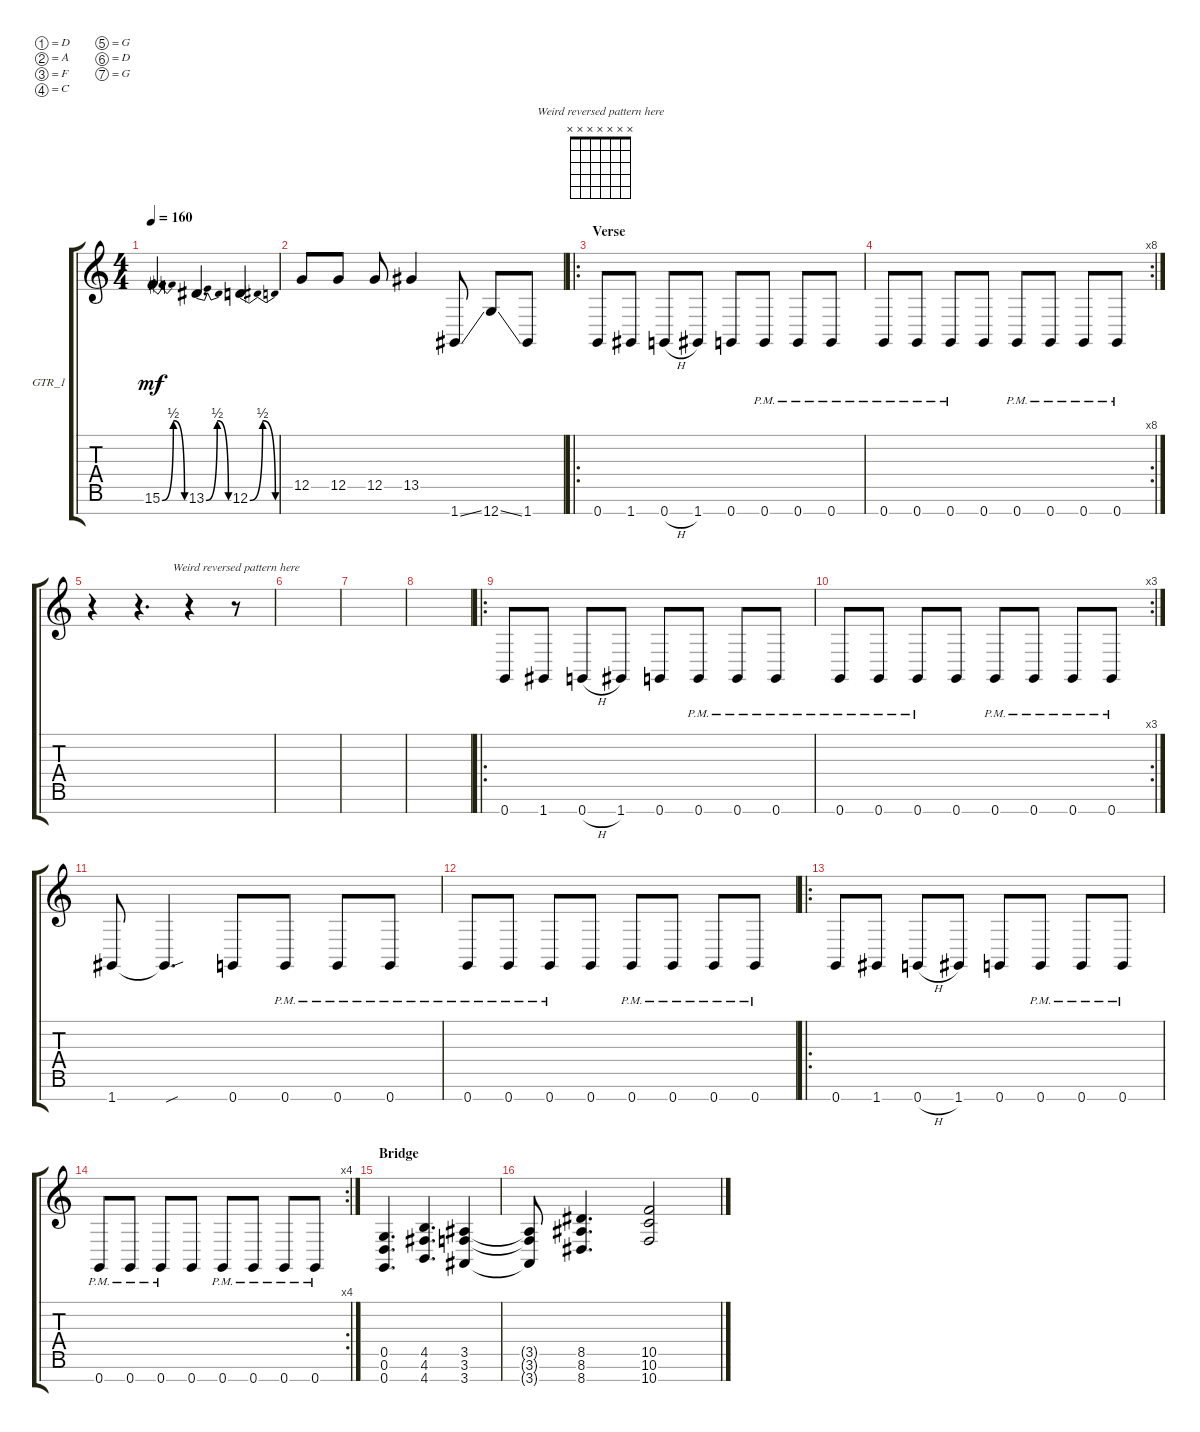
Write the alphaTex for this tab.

\defaultSystemsLayout 4
\bracketExtendMode groupsimilarinstruments
\firstSystemTrackNameOrientation horizontal
\otherSystemsTrackNameOrientation horizontal
\track ("GTR_1" "GTR_1") {instrument distortionguitar}
\staff {score tabs}
\tuning (D4 A3 F3 C3 G2 D2 G1)
\chord ("Weird reversed pattern here" x x x x x x x)
\ts (4 4)
\tempo 160
\clef g2
\ks c
15.6{be (bendrelease 0 0 26.4 2 36 2 59.4 0)}.4{d dy mf} 13.6{be (bendrelease 0 0 28.2 2 45 2 59.4 0)}.4{d} 12.6{be (bendrelease 0 0 17.4 2 45.6 2 59.4 0)}.4 |
12.5.8 12.5.8 12.5.8 13.5.4 1.7{ss}.8 12.7{ss}.8 1.7.8 |
\ro
\section ("" "Verse")
0.7.8 1.7.8 0.7{h}.8 1.7.8 0.7.8 0.7{pm}.8 0.7{pm}.8 0.7{pm}.8 |
\rc 8
0.7{pm}.8 0.7{pm}.8 0.7{pm}.8 0.7.8 0.7{pm}.8 0.7{pm}.8 0.7{pm}.8 0.7{pm}.8 |
r.4 r.4{d} r.4 r.8{ch "Weird reversed pattern here"} |
|
|
|
\ro
0.7.8 1.7.8 0.7{h}.8 1.7.8 0.7.8 0.7{pm}.8 0.7{pm}.8 0.7{pm}.8 |
\rc 3
0.7{pm}.8 0.7{pm}.8 0.7{pm}.8 0.7.8 0.7{pm}.8 0.7{pm}.8 0.7{pm}.8 0.7{pm}.8 |
1.7.8 1.7{sou t}.4{d} 0.7.8 0.7{pm}.8 0.7{pm}.8 0.7{pm}.8 |
0.7{pm}.8 0.7{pm}.8 0.7{pm}.8 0.7.8 0.7{pm}.8 0.7{pm}.8 0.7{pm}.8 0.7{pm}.8 |
\ro
0.7.8 1.7.8 0.7{h}.8 1.7.8 0.7.8 0.7{pm}.8 0.7{pm}.8 0.7{pm}.8 |
\rc 4
0.7{pm}.8 0.7{pm}.8 0.7{pm}.8 0.7.8 0.7{pm}.8 0.7{pm}.8 0.7{pm}.8 0.7{pm}.8 |
\section ("" "Bridge")
(0.7 0.6 0.5).4{d} (4.7 4.6 4.5).4{d} (3.7 3.6 3.5).4 |
(3.7{t} 3.6{t} 3.5{t}).8 (8.7 8.6 8.5).4{d} (10.7 10.6 10.5).2
